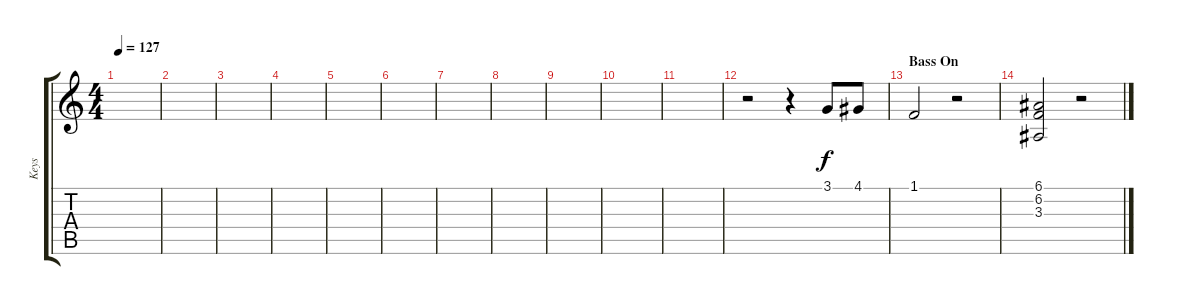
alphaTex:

\track ("Keys" "Keys") {instrument brightacousticpiano}
\staff {score tabs}
\tuning (E4 B3 G3 D3 A2 E2) {hide}
\ts (4 4)
\tempo 127
\clef g2
\ks c
|
|
|
|
|
|
|
|
|
|
|
r.2 r.4 3.1.8 4.1.8 |
\section ("" "Bass On")
1.1.2 r.2 |
(6.1 6.2 3.3).2 r.2
